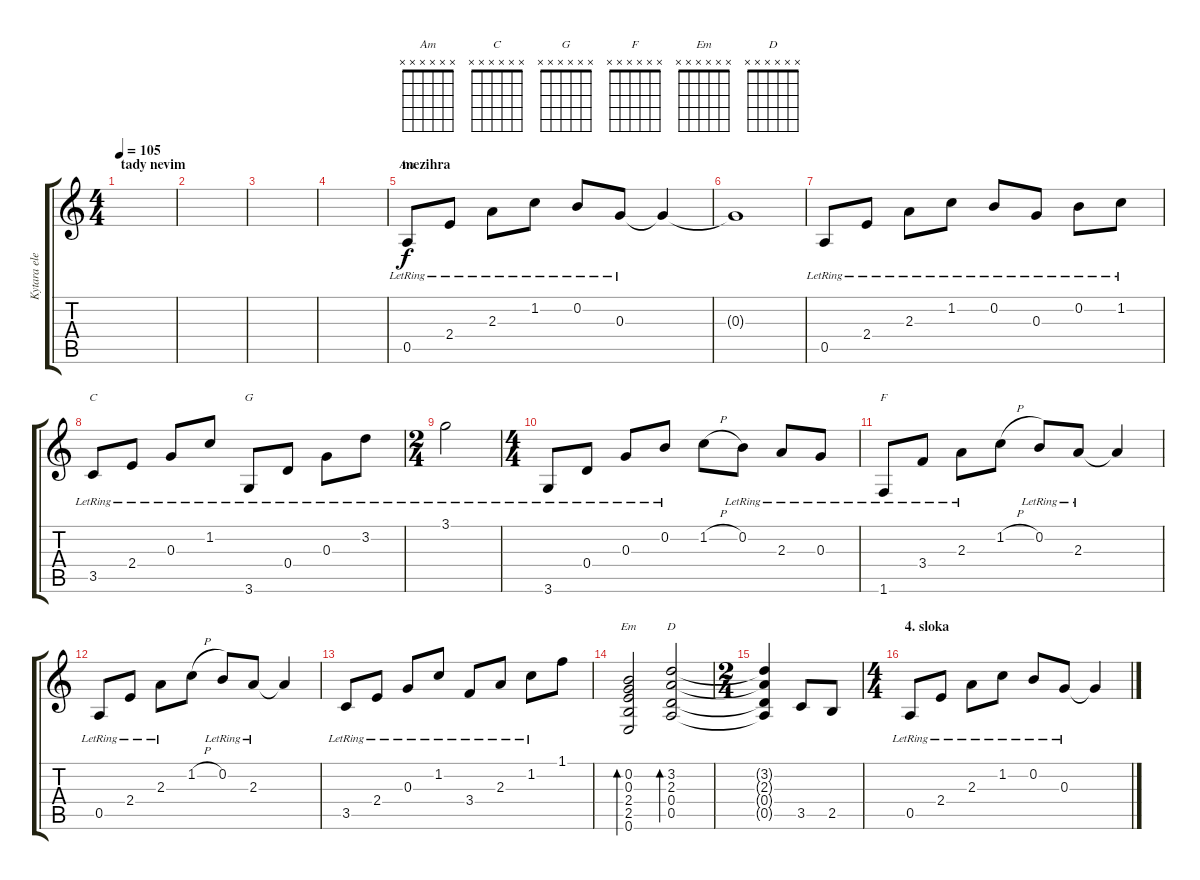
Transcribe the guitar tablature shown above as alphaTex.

\track ("Kytara elektroakusticka" "Kytara ele") {instrument electricguitarmuted}
\staff {score tabs}
\tuning (E4 B3 G3 D3 A2 E2) {hide}
\chord ("Am" x x x x x x)
\chord ("C" x x x x x x)
\chord ("G" x x x x x x)
\chord ("F" x x x x x x)
\chord ("Em" x x x x x x)
\chord ("D" x x x x x x)
\ts (4 4)
\section ("" "tady nevim")
\tempo 105
\clef g2
\ks c
|
|
|
|
\section ("" "mezihra")
0.5{lr}.8{ch "Am"} 2.4{lr}.8 2.3{lr}.8 1.2{lr}.8 0.2{lr}.8 0.3{lr}.8 0.3{t}.4 |
0.3{t}.1 |
0.5{lr}.8 2.4{lr}.8 2.3{lr}.8 1.2{lr}.8 0.2{lr}.8 0.3{lr}.8 0.2{lr}.8 1.2{lr}.8 |
3.5{lr}.8{ch "C"} 2.4{lr}.8 0.3{lr}.8 1.2{lr}.8 3.6{lr}.8{ch "G"} 0.4{lr}.8 0.3{lr}.8 3.2{lr}.8 |
\ts (2 4)
3.1{lr}.2 |
\ts (4 4)
3.6{lr}.8 0.4{lr}.8 0.3{lr}.8 0.2{lr}.8 1.2{h}.8 0.2{lr}.8 2.3{lr}.8 0.3{lr}.8 |
1.6{lr}.8{ch "F"} 3.4{lr}.8 2.3{lr}.8 1.2{h}.8 0.2{lr}.8 2.3{lr}.8 2.3{t}.4 |
0.5{lr}.8 2.4{lr}.8 2.3{lr}.8 1.2{h}.8 0.2{lr}.8 2.3{lr}.8 2.3{t}.4 |
3.5{lr}.8 2.4{lr}.8 0.3{lr}.8 1.2{lr}.8 3.4{lr}.8 2.3{lr}.8 1.2{lr}.8 1.1.8 |
(0.2 0.3 2.4 2.5 0.6).2{bd 240 ch "Em"} (3.2 2.3 0.4 0.5).2{bd 240 ch "D"} |
\ts (2 4)
(3.2{t} 2.3{t} 0.4{t} 0.5{t}).4 3.5.8 2.5.8 |
\ts (4 4)
\section ("" "4. sloka")
0.5{lr}.8 2.4{lr}.8 2.3{lr}.8 1.2{lr}.8 0.2{lr}.8 0.3{lr}.8 0.3{t}.4
